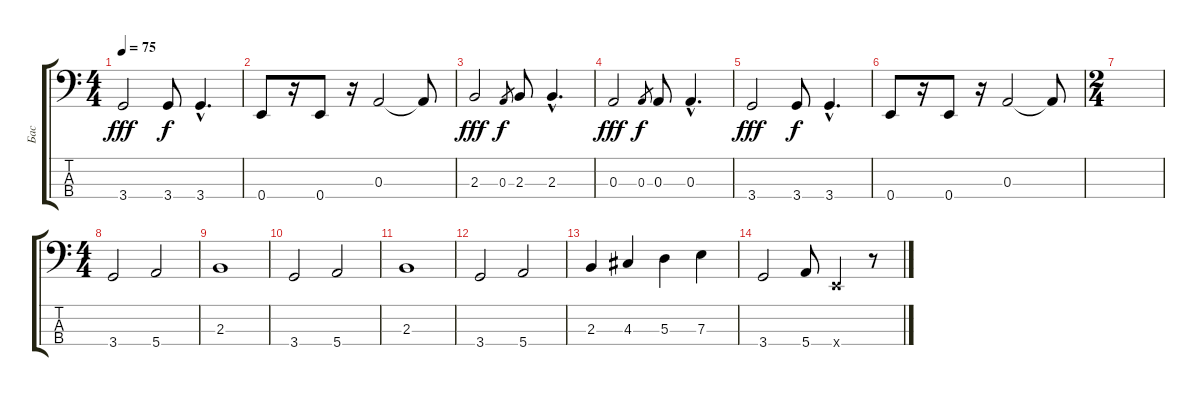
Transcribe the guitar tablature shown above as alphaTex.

\track ("Бас" "Бас") {instrument electricbassfinger}
\staff {score tabs}
\tuning (G2 D2 A1 E1) {hide}
\ts (4 4)
\tempo 75
\clef f4
\ks c
3.4.2{dy fff} 3.4.8{dy f} 3.4{hac}.4{d} |
0.4.8 r.16 0.4.8 r.16 0.3.2 0.3{t}.8 |
2.3.2{dy fff} 0.3.8{gr dy f} 2.3.8 2.3{hac}.4{d} |
0.3.2{dy fff} 0.3.8{gr dy f} 0.3.8 0.3{hac}.4{d} |
3.4.2{dy fff} 3.4.8{dy f} 3.4{hac}.4{d} |
0.4.8 r.16 0.4.8 r.16 0.3.2 0.3{t}.8 |
\ts (2 4)
|
\ts (4 4)
3.4.2 5.4.2 |
2.3.1 |
3.4.2 5.4.2 |
2.3.1 |
3.4.2 5.4.2 |
2.3.4 4.3.4 5.3.4 7.3.4 |
3.4.2 5.4.8 0.4{x}.4 r.8
